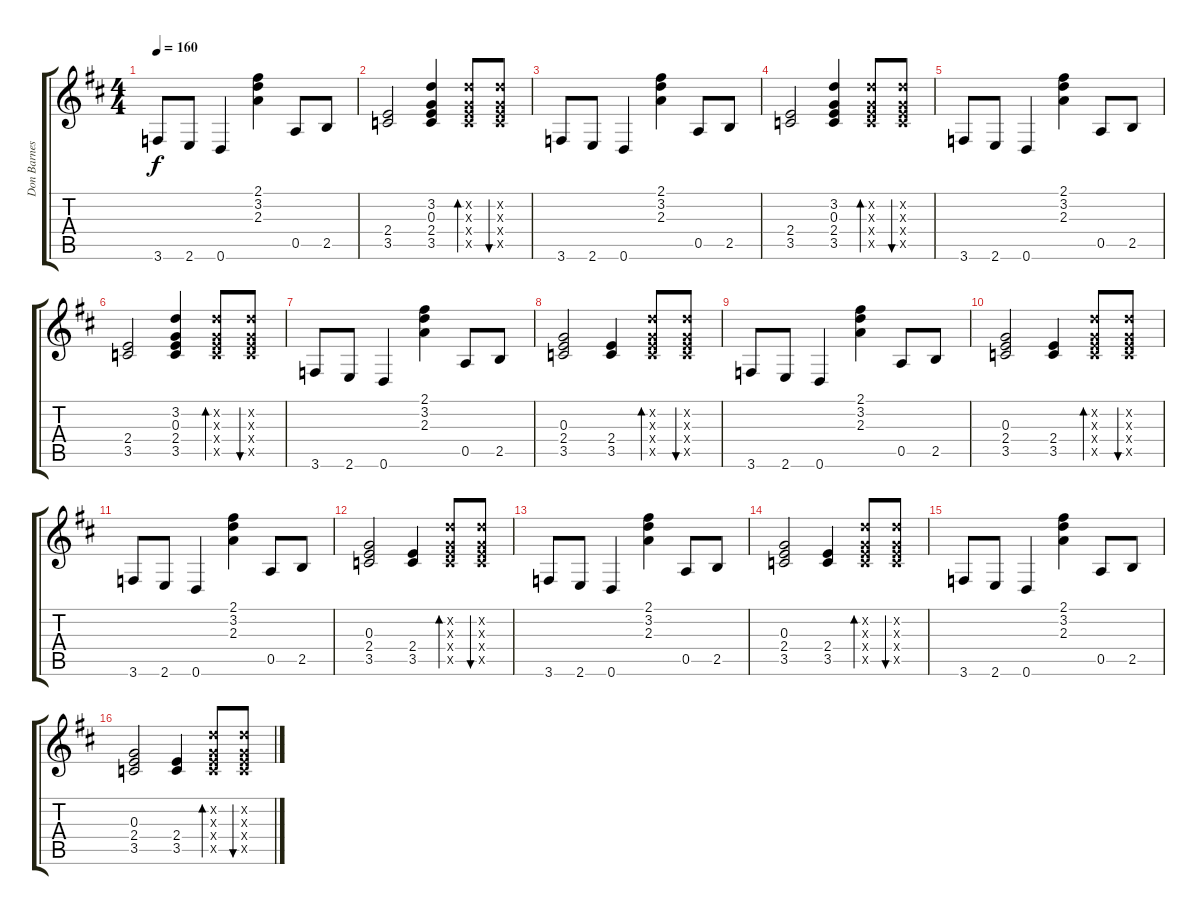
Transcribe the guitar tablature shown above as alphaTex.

\track ("Don Barnes Guitar" "Don Barnes") {instrument overdrivenguitar}
\staff {score tabs}
\tuning (E4 B3 G3 D3 A2 D2) {hide}
\ts (4 4)
\tempo 160
\clef g2
\ks d
3.6.8{dy f} 2.6.8 0.6.4 (2.1 3.2 2.3).4 0.5.8 2.5.8 |
(2.4 3.5).2 (3.2 0.3 2.4 3.5).4 (3.2{x} 0.3{x} 2.4{x} 3.5{x}).8{bd 60} (3.2{x} 0.3{x} 2.4{x} 3.5{x}).8{bu 60} |
3.6.8 2.6.8 0.6.4 (2.1 3.2 2.3).4 0.5.8 2.5.8 |
(2.4 3.5).2 (3.2 0.3 2.4 3.5).4 (3.2{x} 0.3{x} 2.4{x} 3.5{x}).8{bd 60} (3.2{x} 0.3{x} 2.4{x} 3.5{x}).8{bu 60} |
3.6.8 2.6.8 0.6.4 (2.1 3.2 2.3).4 0.5.8 2.5.8 |
(2.4 3.5).2 (3.2 0.3 2.4 3.5).4 (3.2{x} 0.3{x} 2.4{x} 3.5{x}).8{bd 60} (3.2{x} 0.3{x} 2.4{x} 3.5{x}).8{bu 60} |
3.6.8 2.6.8 0.6.4 (2.1 3.2 2.3).4 0.5.8 2.5.8 |
(0.3 2.4 3.5).2 (2.4 3.5).4 (3.2{x} 0.3{x} 2.4{x} 3.5{x}).8{bd 60} (3.2{x} 0.3{x} 2.4{x} 3.5{x}).8{bu 60} |
3.6.8 2.6.8 0.6.4 (2.1 3.2 2.3).4 0.5.8 2.5.8 |
(0.3 2.4 3.5).2 (2.4 3.5).4 (3.2{x} 0.3{x} 2.4{x} 3.5{x}).8{bd 60} (3.2{x} 0.3{x} 2.4{x} 3.5{x}).8{bu 60} |
3.6.8 2.6.8 0.6.4 (2.1 3.2 2.3).4 0.5.8 2.5.8 |
(0.3 2.4 3.5).2 (2.4 3.5).4 (3.2{x} 0.3{x} 2.4{x} 3.5{x}).8{bd 60} (3.2{x} 0.3{x} 2.4{x} 3.5{x}).8{bu 60} |
3.6.8 2.6.8 0.6.4 (2.1 3.2 2.3).4 0.5.8 2.5.8 |
(0.3 2.4 3.5).2 (2.4 3.5).4 (3.2{x} 0.3{x} 2.4{x} 3.5{x}).8{bd 60} (3.2{x} 0.3{x} 2.4{x} 3.5{x}).8{bu 60} |
3.6.8 2.6.8 0.6.4 (2.1 3.2 2.3).4 0.5.8 2.5.8 |
(0.3 2.4 3.5).2 (2.4 3.5).4 (3.2{x} 0.3{x} 2.4{x} 3.5{x}).8{bd 60} (3.2{x} 0.3{x} 2.4{x} 3.5{x}).8{bu 60}
